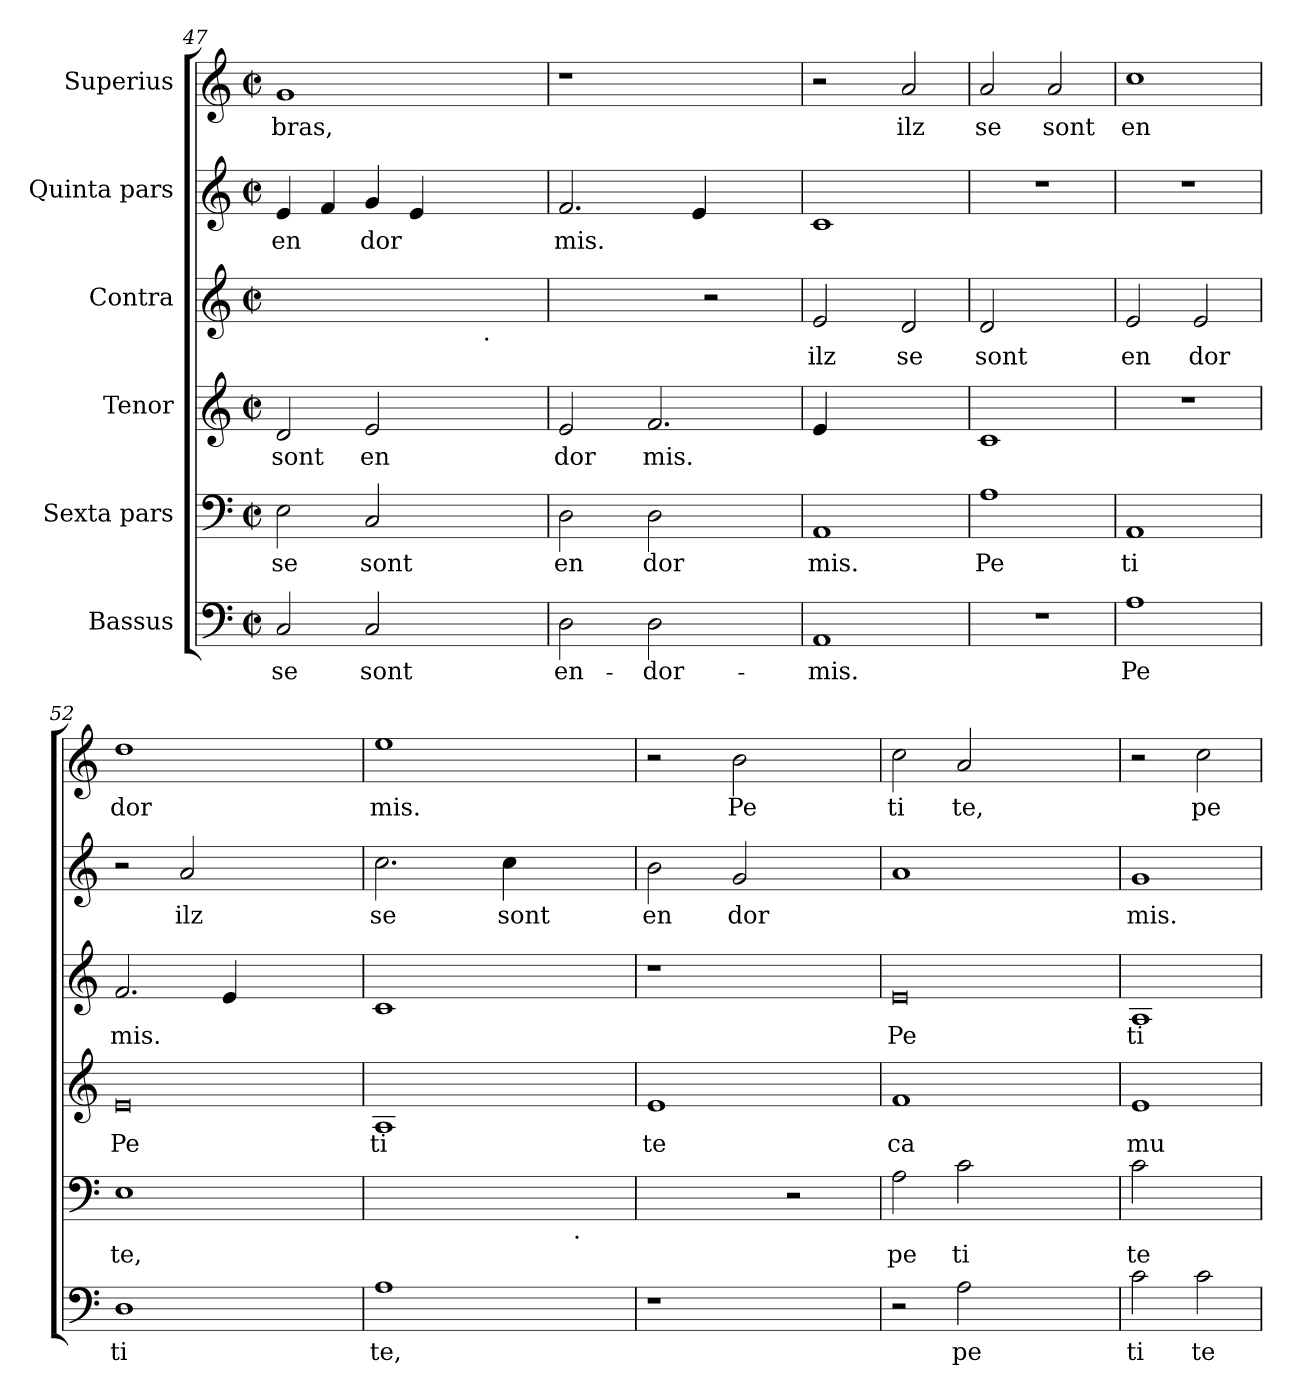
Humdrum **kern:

**kern	**text	**kern	**text	**kern	**text	**kern	**text	**kern	**text	**kern	**text
*part6	*part6	*part5	*part5	*part4	*part4	*part3	*part3	*part2	*part2	*part1	*part1
*staff6	*staff6	*staff5	*staff5	*staff4	*staff4	*staff3	*staff3	*staff2	*staff2	*staff1	*staff1
*I"Bassus	*	*I"Sexta pars	*	*I"Tenor	*	*I"Contra	*	*I"Quinta pars	*	*I"Superius	*
*clefF4	*	*clefF4	*	*clefG2	*	*clefG2	*	*clefG2	*	*clefG2	*
*k[]	*	*k[]	*	*k[]	*	*k[]	*	*k[]	*	*k[]	*
*C:	*	*C:	*	*C:	*	*C:	*	*C:	*	*C:	*
*M2/2	*	*M2/2	*	*M2/2	*	*M2/2	*	*M2/2	*	*M2/2	*
*met(c|)	*	*met(c|)	*	*met(c|)	*	*met(c|)	*	*met(c|)	*	*met(c|)	*
=47	=47	=47	=47	=47	=47	=47	=47	=47	=47	=47	=47
!	!LO:LY:b	!	!LO:LY:b	!	!LO:LY:b	!	!	!	!LO:LY:b	!	!LO:LY:b
2C/	se	2E\	se	2d/	sont	4ryy	.	4e/	en	1g	bras,
.	.	.	.	.	.	4ryy	.	4f/	.	.	.
!	!LO:LY:b	!	!LO:LY:b	!	!LO:LY:b	!	!	!	!LO:LY:b	!	!
2C/	sont	2C/	sont	2e/	en	4ryy	.	4g/	dor	.	.
.	.	.	.	.	.	32ryy	.	4e/	.	.	.
.	.	.	.	.	.	32ryy	.	.	.	.	.
.	.	.	.	.	.	32ryy	.	.	.	.	.
.	.	.	.	.	.	32ryy	.	.	.	.	.
.	.	.	.	.	.	32ryy	.	.	.	.	.
.	.	.	.	.	.	32ryy	.	.	.	.	.
!	!	!	!	!	!	!LO:TX:b:t=.	!	!	!	!	!
.	.	.	.	.	.	32ryy	.	.	.	.	.
.	.	.	.	.	.	4ryy	.	.	.	.	.
8..ryy	.	8..ryy	.	8..ryy	.	.	.	8..ryy	.	8..ryy	.
=48	=48	=48	=48	=48	=48	=48	=48	=48	=48	=48	=48
!	!LO:LY:b	!	!LO:LY:b	!	!LO:LY:b	!	!	!	!LO:LY:b	!	!
2D\	en-	2D\	en	2e/	dor	4ryy	.	2.f/	mis.	1r	.
.	.	.	.	.	.	4ryy	.	.	.	.	.
!	!LO:LY:b	!	!LO:LY:b	!	!LO:LY:b	!	!	!	!	!	!
2D\	-dor-	2D\	dor	2.f/	mis.	4ryy	.	.	.	.	.
.	.	.	.	.	.	32ryy	.	4e/	.	.	.
.	.	.	.	.	.	2r	.	.	.	.	.
4ryy	.	4ryy	.	.	.	.	.	4ryy	.	4ryy	.
32ryy	.	32ryy	.	32ryy	.	.	.	32ryy	.	32ryy	.
!!LO:LB:g=z
=49	=49	=49	=49	=49	=49	=49	=49	=49	=49	=49	=49
!	!LO:LY:b	!	!LO:LY:b	!	!	!	!LO:LY:b	!	!	!	!
1AA	-mis.	1AA	mis.	4e/	.	2e/	ilz	1c	.	2r	.
.	.	.	.	2.ryy	.	.	.	.	.	.	.
!	!	!	!	!	!	!	!LO:LY:b	!	!	!	!LO:LY:b
.	.	.	.	.	.	2d/	se	.	.	2a/	ilz
!!LO:LB:g=z
=50	=50	=50	=50	=50	=50	=50	=50	=50	=50	=50	=50
!	!	!	!LO:LY:b	!	!	!	!LO:LY:b	!	!	!	!LO:LY:b
1r	.	1A	Pe	1c	.	2d/	sont	1r	.	2a/	se
!	!	!	!	!	!	!	!	!	!	!	!LO:LY:b
.	.	.	.	.	.	2ryy	.	.	.	2a/	sont
!!LO:LB:g=z
=51	=51	=51	=51	=51	=51	=51	=51	=51	=51	=51	=51
!	!LO:LY:b	!	!LO:LY:b	!	!	!	!LO:LY:b	!	!	!	!LO:LY:b
1A	Pe	1AA	ti	1r	.	2e/	en	1r	.	1cc	en
!	!	!	!	!	!	!	!LO:LY:b	!	!	!	!
.	.	.	.	.	.	2e/	dor	.	.	.	.
=52	=52	=52	=52	=52	=52	=52	=52	=52	=52	=52	=52
!	!LO:LY:b	!	!LO:LY:b	!	!LO:LY:b	!	!LO:LY:b	!	!	!	!LO:LY:b
1D	ti	1E	te,	0e	Pe	2.f/	mis.	2r	.	1dd	dor
!	!	!	!	!	!	!	!	!	!LO:LY:b	!	!
.	.	.	.	.	.	.	.	2a/	ilz	.	.
.	.	.	.	.	.	4e/	.	.	.	.	.
1ryy	.	1ryy	.	.	.	1ryy	.	1ryy	.	1ryy	.
=53	=53	=53	=53	=53	=53	=53	=53	=53	=53	=53	=53
!	!LO:LY:b	!	!	!	!LO:LY:b	!	!	!	!LO:LY:b	!	!LO:LY:b
1A	te,	4ryy	.	1A	ti	1c	.	2.cc\	se	1ee	mis.
.	.	4ryy	.	.	.	.	.	.	.	.	.
.	.	4ryy	.	.	.	.	.	.	.	.	.
!	!	!	!	!	!	!	!	!	!LO:LY:b	!	!
.	.	32ryy	.	.	.	.	.	4cc\	sont	.	.
.	.	32ryy	.	.	.	.	.	.	.	.	.
.	.	32ryy	.	.	.	.	.	.	.	.	.
.	.	32ryy	.	.	.	.	.	.	.	.	.
.	.	32ryy	.	.	.	.	.	.	.	.	.
.	.	32ryy	.	.	.	.	.	.	.	.	.
!	!	!LO:TX:b:t=.	!	!	!	!	!	!	!	!	!
.	.	32ryy	.	.	.	.	.	.	.	.	.
.	.	4ryy	.	.	.	.	.	.	.	.	.
8..ryy	.	.	.	8..ryy	.	8..ryy	.	8..ryy	.	8..ryy	.
=54A	=54A	=54A	=54A	=54A	=54A	=54A	=54A	=54A	=54A	=54A	=54A
!	!	!	!	!	!LO:LY:b	!	!	!	!LO:LY:b	!	!
1r	.	4ryy	.	1e	te	1r	.	2b\	en	2r	.
.	.	4ryy	.	.	.	.	.	.	.	.	.
!	!	!	!	!	!	!	!	!	!LO:LY:b	!	!LO:LY:b
.	.	4ryy	.	.	.	.	.	2g/	dor	2b\	Pe
.	.	32ryy	.	.	.	.	.	.	.	.	.
.	.	2r	.	.	.	.	.	.	.	.	.
4ryy	.	.	.	4ryy	.	4ryy	.	4ryy	.	4ryy	.
32ryy	.	.	.	32ryy	.	32ryy	.	32ryy	.	32ryy	.
=55	=55	=55	=55	=55	=55	=55	=55	=55	=55	=55	=55
!	!	!	!LO:LY:b	!	!LO:LY:b	!	!LO:LY:b	!	!	!	!LO:LY:b
2r	.	2A\	pe	1f	ca	0e	Pe	1a	.	2cc\	ti
!	!LO:LY:b	!	!LO:LY:b	!	!	!	!	!	!	!	!LO:LY:b
2A\	pe	2c\	ti	.	.	.	.	.	.	2a/	te,
1ryy	.	1ryy	.	1ryy	.	.	.	1ryy	.	1ryy	.
=55A	=55A	=55A	=55A	=55A	=55A	=55A	=55A	=55A	=55A	=55A	=55A
!	!LO:LY:b	!	!LO:LY:b	!	!LO:LY:b	!	!LO:LY:b	!	!LO:LY:b	!	!
2c\	ti	2c\	te	1e	mu	1A	ti	1g	mis.	2r	.
!	!LO:LY:b	!	!	!	!	!	!	!	!	!	!LO:LY:b
2c\	te	2ryy	.	.	.	.	.	.	.	2cc\	pe
=	=	=	=	=	=	=	=	=	=	=	=
*-	*-	*-	*-	*-	*-	*-	*-	*-	*-	*-	*-
